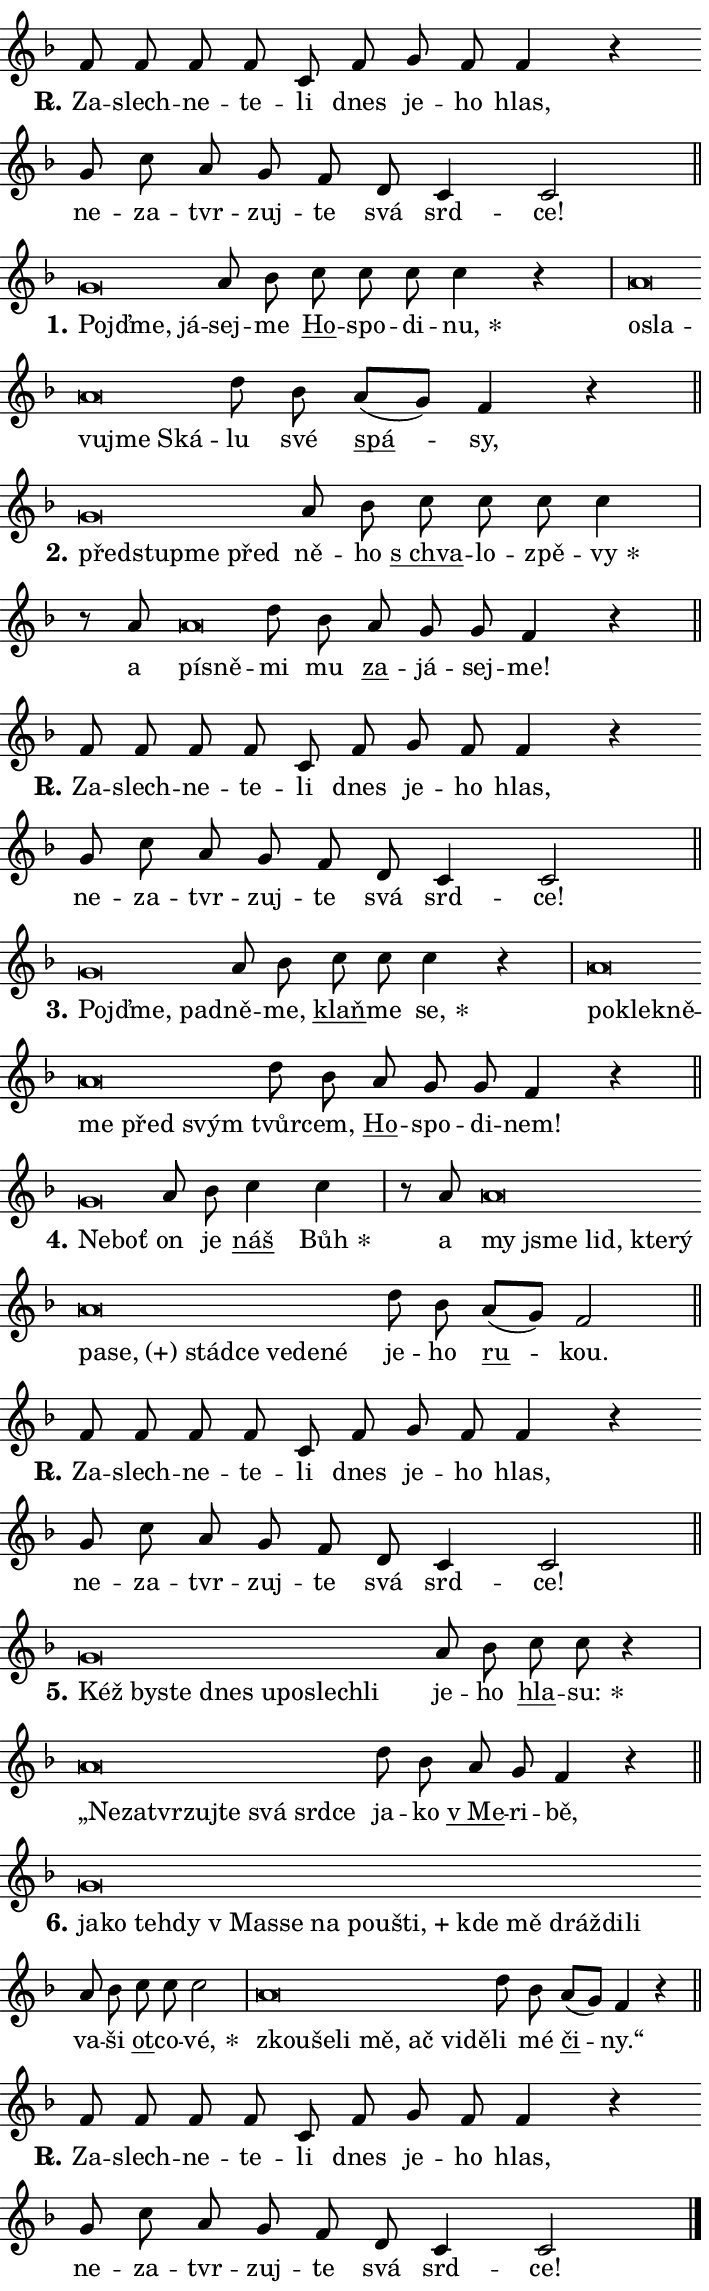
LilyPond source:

\version "2.24.0"
\header { tagline = "" }
\paper {
  indent = 0\cm
  top-margin = 0\cm
  right-margin = 0.13\cm % to fit lyric hyphens
  bottom-margin = 0\cm
  left-margin = 0\cm
  paper-width = 12\cm
  page-breaking = #ly:one-page-breaking
  system-system-spacing.basic-distance = #11
  score-system-spacing.basic-distance = #11
  ragged-last = ##f
}


%% Author: Thomas Morley
%% https://lists.gnu.org/archive/html/lilypond-user/2020-05/msg00002.html
#(define (line-position grob)
"Returns position of @var[grob} in current system:
   @code{'start}, if at first time-step
   @code{'end}, if at last time-step
   @code{'middle} otherwise
"
  (let* ((col (ly:item-get-column grob))
         (ln (ly:grob-object col 'left-neighbor))
         (rn (ly:grob-object col 'right-neighbor))
         (col-to-check-left (if (ly:grob? ln) ln col))
         (col-to-check-right (if (ly:grob? rn) rn col))
         (break-dir-left
           (and
             (ly:grob-property col-to-check-left 'non-musical #f)
             (ly:item-break-dir col-to-check-left)))
         (break-dir-right
           (and
             (ly:grob-property col-to-check-right 'non-musical #f)
             (ly:item-break-dir col-to-check-right))))
        (cond ((eqv? 1 break-dir-left) 'start)
              ((eqv? -1 break-dir-right) 'end)
              (else 'middle))))

#(define (tranparent-at-line-position vctor)
  (lambda (grob)
  "Relying on @code{line-position} select the relevant enry from @var{vctor}.
Used to determine transparency,"
    (case (line-position grob)
      ((end) (not (vector-ref vctor 0)))
      ((middle) (not (vector-ref vctor 1)))
      ((start) (not (vector-ref vctor 2))))))

noteHeadBreakVisibility =
#(define-music-function (break-visibility)(vector?)
"Makes @code{NoteHead}s transparent relying on @var{break-visibility}"
#{
  \override NoteHead.transparent =
    #(tranparent-at-line-position break-visibility)
#})

#(define delete-ledgers-for-transparent-note-heads
  (lambda (grob)
    "Reads whether a @code{NoteHead} is transparent.
If so this @code{NoteHead} is removed from @code{'note-heads} from
@var{grob}, which is supposed to be @code{LedgerLineSpanner}.
As a result ledgers are not printed for this @code{NoteHead}"
    (let* ((nhds-array (ly:grob-object grob 'note-heads))
           (nhds-list
             (if (ly:grob-array? nhds-array)
                 (ly:grob-array->list nhds-array)
                 '()))
           ;; Relies on the transparent-property being done before
           ;; Staff.LedgerLineSpanner.after-line-breaking is executed.
           ;; This is fragile ...
           (to-keep
             (remove
               (lambda (nhd)
                 (ly:grob-property nhd 'transparent #f))
               nhds-list)))
      ;; TODO find a better method to iterate over grob-arrays, similiar
      ;; to filter/remove etc for lists
      ;; For now rebuilt from scratch
      (set! (ly:grob-object grob 'note-heads)  '())
      (for-each
        (lambda (nhd)
          (ly:pointer-group-interface::add-grob grob 'note-heads nhd))
        to-keep))))

squashNotes = {
  \override NoteHead.X-extent = #'(-0.2 . 0.2)
  \override NoteHead.Y-extent = #'(-0.75 . 0)
  \override NoteHead.stencil =
    #(lambda (grob)
       (let ((pos (ly:grob-property grob 'staff-position)))
         (begin
           (if (< pos -7) (display "ERROR: Lower brevis then expected\n") (display ""))
           (if (<= pos -6) ly:text-interface::print ly:note-head::print))))
}
unSquashNotes = {
  \revert NoteHead.X-extent
  \revert NoteHead.Y-extent
  \revert NoteHead.stencil
}

hideNotes = \noteHeadBreakVisibility #begin-of-line-visible
unHideNotes = \noteHeadBreakVisibility #all-visible

% work-around for resetting accidentals
% https://lilypond.org/doc/v2.23/Documentation/notation/displaying-rhythms#unmetered-music
cadenzaMeasure = {
  \cadenzaOff
  \partial 1024 s1024
  \cadenzaOn
}

#(define-markup-command (accent layout props text) (markup?)
  "Underline accented syllable"
  (interpret-markup layout props
    #{\markup \override #'(offset . 4.3) \underline { #text }#}))

responsum = \markup \concat {
  "R" \hspace #-1.05 \path #0.1 #'((moveto 0 0.07) (lineto 0.9 0.8)) \hspace #0.05 "."
}

spaceSize = #0.6828661417322834 % exact space size for TeX Gyre Schola

\layout {
  \context {
    \Staff
    \remove "Time_signature_engraver"
    \override LedgerLineSpanner.after-line-breaking = #delete-ledgers-for-transparent-note-heads
  }
  \context {
    \Lyrics {
      \override LyricSpace.minimum-distance = \spaceSize
      \override LyricText.font-name = #"TeX Gyre Schola"
      \override LyricText.font-size = 1
      \override StanzaNumber.font-name = #"TeX Gyre Schola Bold"
      \override StanzaNumber.font-size = 1
    }
  }
  \context {
    \Score 
    \override NoteHead.text =
      #(lambda (grob) 
        (let ((pos (ly:grob-property grob 'staff-position)))
          #{\markup {
            \combine
              \halign #-0.55 \raise #(if (= pos -6) 0 0.5) \override #'(thickness . 2) \draw-line #'(3.2 . 0)
              \musicglyph "noteheads.sM1"
          }#}))
  }
}

% magnetic-lyrics.ily
%
%   written by
%     Jean Abou Samra <jean@abou-samra.fr>
%     Werner Lemberg <wl@gnu.org>
%
%   adapted by
%     Jiri Hon <jiri.hon@gmail.com>
%
% Version 2022-Apr-15

% https://www.mail-archive.com/lilypond-user@gnu.org/msg149350.html

#(define (Left_hyphen_pointer_engraver context)
   "Collect syllable-hyphen-syllable occurrences in lyrics and store
them in properties.  This engraver only looks to the left.  For
example, if the lyrics input is @code{foo -- bar}, it does the
following.

@itemize @bullet
@item
Set the @code{text} property of the @code{LyricHyphen} grob between
@q{foo} and @q{bar} to @code{foo}.

@item
Set the @code{left-hyphen} property of the @code{LyricText} grob with
text @q{foo} to the @code{LyricHyphen} grob between @q{foo} and
@q{bar}.
@end itemize

Use this auxiliary engraver in combination with the
@code{lyric-@/text::@/apply-@/magnetic-@/offset!} hook."
   (let ((hyphen #f)
         (text #f))
     (make-engraver
      (acknowledgers
       ((lyric-syllable-interface engraver grob source-engraver)
        (set! text grob)))
      (end-acknowledgers
       ((lyric-hyphen-interface engraver grob source-engraver)
        ;(when (not (grob::has-interface grob 'lyric-space-interface))
          (set! hyphen grob)));)
      ((stop-translation-timestep engraver)
       (when (and text hyphen)
         (ly:grob-set-object! text 'left-hyphen hyphen))
       (set! text #f)
       (set! hyphen #f)))))

#(define (lyric-text::apply-magnetic-offset! grob)
   "If the space between two syllables is less than the value in
property @code{LyricText@/.details@/.squash-threshold}, move the right
syllable to the left so that it gets concatenated with the left
syllable.

Use this function as a hook for
@code{LyricText@/.after-@/line-@/breaking} if the
@code{Left_@/hyphen_@/pointer_@/engraver} is active."
   (let ((hyphen (ly:grob-object grob 'left-hyphen #f)))
     (when hyphen
       (let ((left-text (ly:spanner-bound hyphen LEFT)))
         (when (grob::has-interface left-text 'lyric-syllable-interface)
           (let* ((common (ly:grob-common-refpoint grob left-text X))
                  (this-x-ext (ly:grob-extent grob common X))
                  (left-x-ext
                   (begin
                     ;; Trigger magnetism for left-text.
                     (ly:grob-property left-text 'after-line-breaking)
                     (ly:grob-extent left-text common X)))
                  ;; `delta` is the gap width between two syllables.
                  (delta (- (interval-start this-x-ext)
                            (interval-end left-x-ext)))
                  (details (ly:grob-property grob 'details))
                  (threshold (assoc-get 'squash-threshold details 0.2)))
             (when (< delta threshold)
               (let* (;; We have to manipulate the input text so that
                      ;; ligatures crossing syllable boundaries are not
                      ;; disabled.  For languages based on the Latin
                      ;; script this is essentially a beautification.
                      ;; However, for non-Western scripts it can be a
                      ;; necessity.
                      (lt (ly:grob-property left-text 'text))
                      (rt (ly:grob-property grob 'text))
                      (is-space (grob::has-interface hyphen 'lyric-space-interface))
                      (space (if is-space " " ""))
                      (extra-delta (if is-space spaceSize 0))
                      ;; Append new syllable.
                      (ltrt-space (if (and (string? lt) (string? rt))
                                (string-append lt space rt)
                                (make-concat-markup (list lt space rt))))
                      ;; Right-align `ltrt` to the right side.
                      (ltrt-space-markup (grob-interpret-markup
                               grob
                               (make-translate-markup
                                (cons (interval-length this-x-ext) 0)
                                (make-right-align-markup ltrt-space)))))
                 (begin
                   ;; Don't print `left-text`.
                   (ly:grob-set-property! left-text 'stencil #f)
                   ;; Set text and stencil (which holds all collected
                   ;; syllables so far) and shift it to the left.
                   (ly:grob-set-property! grob 'text ltrt-space)
                   (ly:grob-set-property! grob 'stencil ltrt-space-markup)
                   (ly:grob-translate-axis! grob (- (- delta extra-delta)) X))))))))))


#(define (lyric-hyphen::displace-bounds-first grob)
   ;; Make very sure this callback isn't triggered too early.
   (let ((left (ly:spanner-bound grob LEFT))
         (right (ly:spanner-bound grob RIGHT)))
     (ly:grob-property left 'after-line-breaking)
     (ly:grob-property right 'after-line-breaking)
     (ly:lyric-hyphen::print grob)))

squashThreshold = #0.4

\layout {
  \context {
    \Lyrics
    \consists #Left_hyphen_pointer_engraver
    \override LyricText.after-line-breaking =
      #lyric-text::apply-magnetic-offset!
    \override LyricHyphen.stencil = #lyric-hyphen::displace-bounds-first
    \override LyricText.details.squash-threshold = \squashThreshold
    \override LyricHyphen.minimum-distance = 0
    \override LyricHyphen.minimum-length = \squashThreshold
  }
}

squashText = \override LyricText.details.squash-threshold = 9999
unSquashText = \override LyricText.details.squash-threshold = \squashThreshold

leftText = \override LyricText.self-alignment-X = #LEFT
unLeftText = \revert LyricText.self-alignment-X

starOffset = #(lambda (grob) 
                (let ((x_offset (ly:self-alignment-interface::aligned-on-x-parent grob)))
                  (if (= x_offset 0) 0 (+ x_offset 1.2))))

star = #(define-music-function (syllable)(string?)
"Append star separator at the end of a syllable"
#{
  \once \override LyricText.X-offset = #starOffset
  \lyricmode { \markup {
    #syllable
    \override #'((font-name . "TeX Gyre Schola Bold")) \hspace #0.2 \lower #0.65 \larger "*"
  } }
#})

starAccent = #(define-music-function (syllable)(string?)
"Append star separator at the end of a syllable and make accent"
#{
  \once \override LyricText.X-offset = #starOffset
  \lyricmode { \markup {
    \accent #syllable
    \override #'((font-name . "TeX Gyre Schola Bold")) \hspace #0.2 \lower #0.65 \larger "*"
  } }
#})

breath = #(define-music-function (syllable)(string?)
"Append breathing indicator at the end of a syllable"
#{
  \lyricmode { \markup { #syllable "+" } }
#})

optionalBreath = #(define-music-function (syllable)(string?)
"Append optional breathing indicator at the end of a syllable"
#{
  \lyricmode { \markup { #syllable "(+)" } }
#})


\score {
    <<
        \new Voice = "melody" { \cadenzaOn \key f \major \relative { f'8 f f f \bar "" c f \bar "" g f f4 r \bar "" g8 c \bar "" a g \bar "" f d \bar "" c4 c2 \cadenzaMeasure \bar "||" \break } }
        \new Lyrics \lyricsto "melody" { \lyricmode { \set stanza = \responsum
Za -- slech -- ne -- te -- li dnes je -- ho hlas, ne -- za -- tvr -- zuj -- te svá srd -- ce! } }
    >>
    \layout {}
}

\score {
    <<
        \new Voice = "melody" { \cadenzaOn \key f \major \relative { \squashNotes g'\breve*1/16 \hideNotes \breve*1/16 \breve*1/16 \bar "" \unHideNotes \unSquashNotes a8 bes \bar "" c c c c4 r \cadenzaMeasure \bar "|" \squashNotes a\breve*1/16 \hideNotes \breve*1/16 \bar "" \breve*1/16 \bar "" \breve*1/16 \breve*1/16 \bar "" \unHideNotes \unSquashNotes d8 bes \bar "" a[( g)] f4 r \cadenzaMeasure \bar "||" \break } }
        \new Lyrics \lyricsto "melody" { \lyricmode { \set stanza = "1."
\leftText Pojď -- \squashText me, já -- \unLeftText \unSquashText sej -- me \markup \accent Ho -- spo -- di -- \star nu, \leftText o -- \squashText sla -- vu -- jme Ská -- \unLeftText \unSquashText lu své \markup \accent spá -- sy, } }
    >>
    \layout {}
}

\score {
    <<
        \new Voice = "melody" { \cadenzaOn \key f \major \relative { \squashNotes g'\breve*1/16 \hideNotes \breve*1/16 \bar "" \breve*1/16 \breve*1/16 \bar "" \unHideNotes \unSquashNotes a8 bes \bar "" c c c c4 \cadenzaMeasure \bar "|" r8 a \squashNotes a\breve*1/16 \hideNotes \breve*1/16 \bar "" \unHideNotes \unSquashNotes d8 bes \bar "" a g g f4 r \cadenzaMeasure \bar "||" \break } }
        \new Lyrics \lyricsto "melody" { \lyricmode { \set stanza = "2."
\leftText před -- \squashText stup -- me před \unLeftText \unSquashText ně -- ho \markup \accent "s chva" -- lo -- zpě -- \star vy a \leftText pí -- \squashText sně -- \unLeftText \unSquashText mi mu \markup \accent za -- já -- sej -- me! } }
    >>
    \layout {}
}

\score {
    <<
        \new Voice = "melody" { \cadenzaOn \key f \major \relative { f'8 f f f \bar "" c f \bar "" g f f4 r \bar "" g8 c \bar "" a g \bar "" f d \bar "" c4 c2 \cadenzaMeasure \bar "||" \break } }
        \new Lyrics \lyricsto "melody" { \lyricmode { \set stanza = \responsum
Za -- slech -- ne -- te -- li dnes je -- ho hlas, ne -- za -- tvr -- zuj -- te svá srd -- ce! } }
    >>
    \layout {}
}

\score {
    <<
        \new Voice = "melody" { \cadenzaOn \key f \major \relative { \squashNotes g'\breve*1/16 \hideNotes \breve*1/16 \breve*1/16 \bar "" \unHideNotes \unSquashNotes a8 bes \bar "" c c c4 r \cadenzaMeasure \bar "|" \squashNotes a\breve*1/16 \hideNotes \breve*1/16 \bar "" \breve*1/16 \bar "" \breve*1/16 \bar "" \breve*1/16 \breve*1/16 \bar "" \unHideNotes \unSquashNotes d8 bes \bar "" a g g f4 r \cadenzaMeasure \bar "||" \break } }
        \new Lyrics \lyricsto "melody" { \lyricmode { \set stanza = "3."
\leftText Pojď -- \squashText me, pad -- \unLeftText \unSquashText ně -- me, \markup \accent klaň -- me \star se, \leftText po -- \squashText kle -- kně -- me před svým \unLeftText \unSquashText tvůr -- cem, \markup \accent Ho -- spo -- di -- nem! } }
    >>
    \layout {}
}

\score {
    <<
        \new Voice = "melody" { \cadenzaOn \key f \major \relative { \squashNotes g'\breve*1/16 \hideNotes \breve*1/16 \bar "" \unHideNotes \unSquashNotes a8 bes \bar "" c4 c \cadenzaMeasure \bar "|" r8 a \squashNotes a\breve*1/16 \hideNotes \breve*1/16 \bar "" \breve*1/16 \bar "" \breve*1/16 \bar "" \breve*1/16 \bar "" \breve*1/16 \bar "" \breve*1/16 \bar "" \breve*1/16 \bar "" \breve*1/16 \bar "" \breve*1/16 \bar "" \breve*1/16 \breve*1/16 \bar "" \unHideNotes \unSquashNotes d8 bes \bar "" a[( g)] f2 \cadenzaMeasure \bar "||" \break } }
        \new Lyrics \lyricsto "melody" { \lyricmode { \set stanza = "4."
\leftText Ne -- \squashText boť \unLeftText \unSquashText on je \markup \accent náš \star Bůh a \leftText my \squashText jsme lid, kte -- rý pa -- \optionalBreath se, stád -- ce ve -- de -- né \unLeftText \unSquashText je -- ho \markup \accent ru -- kou. } }
    >>
    \layout {}
}

\score {
    <<
        \new Voice = "melody" { \cadenzaOn \key f \major \relative { f'8 f f f \bar "" c f \bar "" g f f4 r \bar "" g8 c \bar "" a g \bar "" f d \bar "" c4 c2 \cadenzaMeasure \bar "||" \break } }
        \new Lyrics \lyricsto "melody" { \lyricmode { \set stanza = \responsum
Za -- slech -- ne -- te -- li dnes je -- ho hlas, ne -- za -- tvr -- zuj -- te svá srd -- ce! } }
    >>
    \layout {}
}

\score {
    <<
        \new Voice = "melody" { \cadenzaOn \key f \major \relative { \squashNotes g'\breve*1/16 \hideNotes \breve*1/16 \bar "" \breve*1/16 \bar "" \breve*1/16 \bar "" \breve*1/16 \bar "" \breve*1/16 \bar "" \breve*1/16 \breve*1/16 \bar "" \unHideNotes \unSquashNotes a8 bes \bar "" c c r4 \cadenzaMeasure \bar "|" \squashNotes a\breve*1/16 \hideNotes \breve*1/16 \bar "" \breve*1/16 \bar "" \breve*1/16 \bar "" \breve*1/16 \bar "" \breve*1/16 \bar "" \breve*1/16 \breve*1/16 \bar "" \unHideNotes \unSquashNotes d8 bes \bar "" a g f4 r \cadenzaMeasure \bar "||" \break } }
        \new Lyrics \lyricsto "melody" { \lyricmode { \set stanza = "5."
\leftText Kéž \squashText by -- ste dnes u -- po -- slech -- li \unLeftText \unSquashText je -- ho \markup \accent hla -- \star su: \leftText „Ne -- \squashText za -- tvr -- zuj -- te svá srd -- ce \unLeftText \unSquashText ja -- ko \markup \accent "v Me" -- ri -- bě, } }
    >>
    \layout {}
}

\score {
    <<
        \new Voice = "melody" { \cadenzaOn \key f \major \relative { \squashNotes g'\breve*1/16 \hideNotes \breve*1/16 \bar "" \breve*1/16 \bar "" \breve*1/16 \bar "" \breve*1/16 \bar "" \breve*1/16 \bar "" \breve*1/16 \bar "" \breve*1/16 \bar "" \breve*1/16 \bar "" \breve*1/16 \bar "" \breve*1/16 \bar "" \breve*1/16 \bar "" \breve*1/16 \breve*1/16 \bar "" \unHideNotes \unSquashNotes a8 bes \bar "" c c c2 \cadenzaMeasure \bar "|" \squashNotes a\breve*1/16 \hideNotes \breve*1/16 \bar "" \breve*1/16 \bar "" \breve*1/16 \bar "" \breve*1/16 \bar "" \breve*1/16 \breve*1/16 \bar "" \unHideNotes \unSquashNotes d8 bes \bar "" a[( g)] f4 r \cadenzaMeasure \bar "||" \break } }
        \new Lyrics \lyricsto "melody" { \lyricmode { \set stanza = "6."
\leftText ja -- \squashText ko teh -- dy "v Ma" -- sse na pou -- \breath "šti," kde mě dráž -- di -- li \unLeftText \unSquashText va -- ši \markup \accent ot -- co -- \star vé, \leftText zkou -- \squashText še -- li mě, ač vi -- dě -- \unLeftText \unSquashText li mé \markup \accent či -- ny.“ } }
    >>
    \layout {}
}

\score {
    <<
        \new Voice = "melody" { \cadenzaOn \key f \major \relative { f'8 f f f \bar "" c f \bar "" g f f4 r \bar "" g8 c \bar "" a g \bar "" f d \bar "" c4 c2 \cadenzaMeasure \bar "||" \break } \bar "|." }
        \new Lyrics \lyricsto "melody" { \lyricmode { \set stanza = \responsum
Za -- slech -- ne -- te -- li dnes je -- ho hlas, ne -- za -- tvr -- zuj -- te svá srd -- ce! } }
    >>
    \layout {}
}
